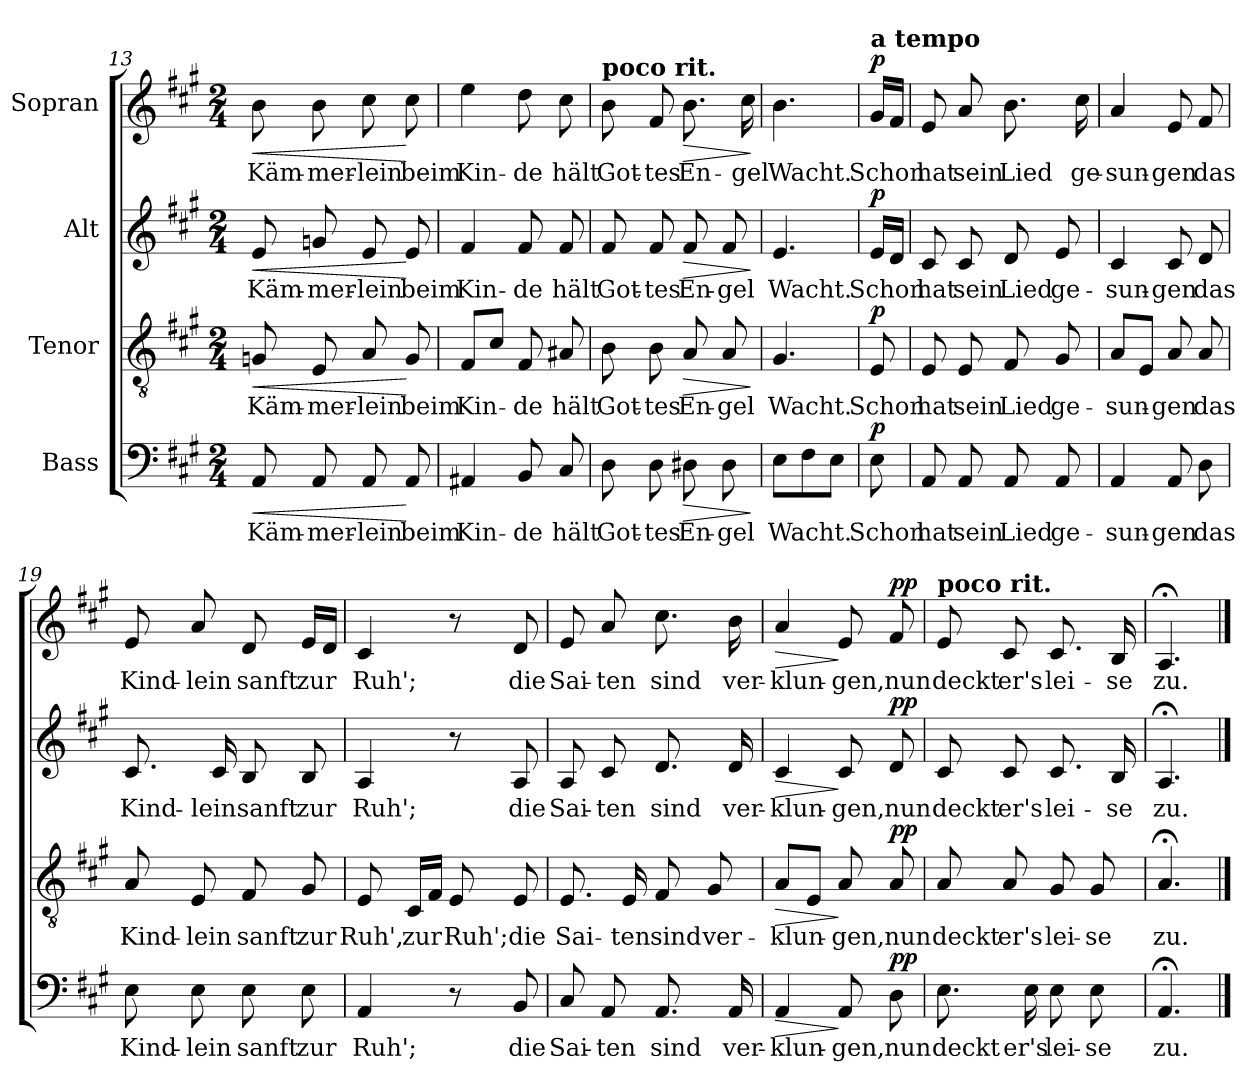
**kern	**text	**dynam	**kern	**text	**dynam	**kern	**text	**dynam	**kern	**text	**dynam
*part4	*part4	*part4	*part3	*part3	*part3	*part2	*part2	*part2	*part1	*part1	*part1
*staff4	*staff4	*staff4	*staff3	*staff3	*staff3	*staff2	*staff2	*staff2	*staff1	*staff1	*staff1
*I"Bass	*	*	*I"Tenor	*	*	*I"Alt	*	*	*I"Sopran	*	*
!!LO:PB:g=z
*clefF4	*	*	*clefGv2	*	*	*clefG2	*	*	*clefG2	*	*
*k[f#c#g#]	*	*	*k[f#c#g#]	*	*	*k[f#c#g#]	*	*	*k[f#c#g#]	*	*
*M2/4	*	*	*M2/4	*	*	*M2/4	*	*	*M2/4	*	*
=13	=13	=13	=13	=13	=13	=13	=13	=13	=13	=13	=13
!	!LO:LY:b	!LO:HP:b	!	!LO:LY:b	!LO:HP:b	!	!LO:LY:b	!LO:HP:b	!	!LO:LY:b	!LO:HP:b
8AA/	Käm-	<	8Gn/	Käm-	<	8e/	Käm-	<	8b\	Käm-	<
!	!LO:LY:b	!	!	!LO:LY:b	!	!	!LO:LY:b	!	!	!LO:LY:b	!
8AA/	-mer-	.	8E/	-mer-	.	8gn/	-mer-	.	8b\	-mer-	.
!	!LO:LY:b	!	!	!LO:LY:b	!	!	!LO:LY:b	!	!	!LO:LY:b	!
8AA/	-lein	.	8A/	-lein	.	8e/	-lein	.	8cc#\	-lein	.
!	!LO:LY:b	!	!	!LO:LY:b	!	!	!LO:LY:b	!	!	!LO:LY:b	!
8AA/	beim	[	8G/	beim	[	8e/	beim	[	8cc#\	beim	[
=14	=14	=14	=14	=14	=14	=14	=14	=14	=14	=14	=14
!	!LO:LY:b	!	!	!LO:LY:b	!	!	!LO:LY:b	!	!	!LO:LY:b	!
4AA#X/	Kin-	.	8F#/L	Kin-	.	4f#/	Kin-	.	4ee\	Kin-	.
.	.	.	8c#/J	.	.	.	.	.	.	.	.
!	!LO:LY:b	!	!	!LO:LY:b	!	!	!LO:LY:b	!	!	!LO:LY:b	!
8BB/	-de	.	8F#/	-de	.	8f#/	-de	.	8dd\	-de	.
!	!LO:LY:b	!	!	!LO:LY:b	!	!	!LO:LY:b	!	!	!LO:LY:b	!
8C#/	hält	.	8A#X/	hält	.	8f#/	hält	.	8cc#\	hält	.
=15	=15	=15	=15	=15	=15	=15	=15	=15	=15	=15	=15
!	!	!	!	!	!	!	!	!	!LO:TX:a:B:t=poco rit.	!	!
!	!LO:LY:b	!	!	!LO:LY:b	!	!	!LO:LY:b	!	!	!LO:LY:b	!
8D\	Got-	.	8B\	Got-	.	8f#/	Got-	.	8b\	Got-	.
!	!LO:LY:b	!	!	!LO:LY:b	!	!	!LO:LY:b	!	!	!LO:LY:b	!
8D\	-tes	.	8B\	-tes	.	8f#/	-tes	.	8f#/	-tes	.
!	!LO:LY:b	!LO:HP:b	!	!LO:LY:b	!LO:HP:b	!	!LO:LY:b	!LO:HP:b	!	!LO:LY:b	!LO:HP:b
8D#X\	En-	>	8A/	En-	>	8f#/	En-	>	8.b\	En-	>
!	!LO:LY:b	!	!	!LO:LY:b	!	!	!LO:LY:b	!	!	!	!
8D#\	-gel	.	8A/	-gel	.	8f#/	-gel	.	.	.	.
!	!	!	!	!	!	!	!	!	!	!LO:LY:b	!
.	.	.	.	.	.	.	.	.	16cc#\	-gel	.
.	.	]	.	.	]	.	.	]	.	.	]
=16	=16	=16	=16	=16	=16	=16	=16	=16	=16	=16	=16
!	!LO:LY:b	!	!	!LO:LY:b	!	!	!LO:LY:b	!	!	!LO:LY:b	!
8E\L	Wacht.	.	4.G#/	Wacht.	.	4.e/	Wacht.	.	4.b\	Wacht.	.
8F#\	.	.	.	.	.	.	.	.	.	.	.
8E\J	.	.	.	.	.	.	.	.	.	.	.
!!LO:LB:g=z
=16X2	=16X2	=16X2	=16X2	=16X2	=16X2	=16X2	=16X2	=16X2	=16X2	=16X2	=16X2
!	!	!	!	!	!	!	!	!	!LO:TX:a:B:t=a tempo	!	!
!	!LO:LY:b	!LO:DY:a	!	!LO:LY:b	!LO:DY:a	!	!LO:LY:b	!LO:DY:a	!	!LO:LY:b	!LO:DY:a
8E\	Schon	p	8E/	Schon	p	16e/LL	Schon	p	16g#/LL	Schon	p
.	.	.	.	.	.	16d/JJ	.	.	16f#/JJ	.	.
=17	=17	=17	=17	=17	=17	=17	=17	=17	=17	=17	=17
!	!LO:LY:b	!	!	!LO:LY:b	!	!	!LO:LY:b	!	!	!LO:LY:b	!
8AA/	hat	.	8E/	hat	.	8c#/	hat	.	8e/	hat	.
!	!LO:LY:b	!	!	!LO:LY:b	!	!	!LO:LY:b	!	!	!LO:LY:b	!
8AA/	sein	.	8E/	sein	.	8c#/	sein	.	8a/	sein	.
!	!LO:LY:b	!	!	!LO:LY:b	!	!	!LO:LY:b	!	!	!LO:LY:b	!
8AA/	Lied	.	8F#/	Lied	.	8d/	Lied	.	8.b\	Lied	.
!	!LO:LY:b	!	!	!LO:LY:b	!	!	!LO:LY:b	!	!	!	!
8AA/	ge-	.	8G#/	ge-	.	8e/	ge-	.	.	.	.
!	!	!	!	!	!	!	!	!	!	!LO:LY:b	!
.	.	.	.	.	.	.	.	.	16cc#\	ge-	.
=18	=18	=18	=18	=18	=18	=18	=18	=18	=18	=18	=18
!	!LO:LY:b	!	!	!LO:LY:b	!	!	!LO:LY:b	!	!	!LO:LY:b	!
4AA/	-sun-	.	8A/L	-sun-	.	4c#/	-sun-	.	4a/	-sun-	.
.	.	.	8E/J	.	.	.	.	.	.	.	.
!	!LO:LY:b	!	!	!LO:LY:b	!	!	!LO:LY:b	!	!	!LO:LY:b	!
8AA/	-gen	.	8A/	-gen	.	8c#/	-gen	.	8e/	-gen	.
!	!LO:LY:b	!	!	!LO:LY:b	!	!	!LO:LY:b	!	!	!LO:LY:b	!
8D\	das	.	8A/	das	.	8d/	das	.	8f#/	das	.
=19	=19	=19	=19	=19	=19	=19	=19	=19	=19	=19	=19
!	!LO:LY:b	!	!	!LO:LY:b	!	!	!LO:LY:b	!	!	!LO:LY:b	!
8E\	Kind-	.	8A/	Kind-	.	8.c#/	Kind-	.	8e/	Kind-	.
!	!LO:LY:b	!	!	!LO:LY:b	!	!	!	!	!	!LO:LY:b	!
8E\	-lein	.	8E/	-lein	.	.	.	.	8a/	-lein	.
!	!	!	!	!	!	!	!LO:LY:b	!	!	!	!
.	.	.	.	.	.	16c#/	-lein	.	.	.	.
!	!LO:LY:b	!	!	!LO:LY:b	!	!	!LO:LY:b	!	!	!LO:LY:b	!
8E\	sanft	.	8F#/	sanft	.	8B/	sanft	.	8d/	sanft	.
!	!LO:LY:b	!	!	!LO:LY:b	!	!	!LO:LY:b	!	!	!LO:LY:b	!
8E\	zur	.	8G#/	zur	.	8B/	zur	.	16e/LL	zur	.
.	.	.	.	.	.	.	.	.	16d/JJ	.	.
=20	=20	=20	=20	=20	=20	=20	=20	=20	=20	=20	=20
!	!LO:LY:b	!	!	!LO:LY:b	!	!	!LO:LY:b	!	!	!LO:LY:b	!
4AA/	Ruh';	.	8E/	Ruh',	.	4A/	Ruh';	.	4c#/	Ruh';	.
!	!	!	!	!LO:LY:b	!	!	!	!	!	!	!
.	.	.	16C#/LL	zur	.	.	.	.	.	.	.
.	.	.	16F#/JJ	.	.	.	.	.	.	.	.
!	!	!	!	!LO:LY:b	!	!	!	!	!	!	!
8r	.	.	8E/	Ruh';	.	8r	.	.	8r	.	.
!	!LO:LY:b	!	!	!LO:LY:b	!	!	!LO:LY:b	!	!	!LO:LY:b	!
8BB/	die	.	8E/	die	.	8A/	die	.	8d/	die	.
!!LO:LB:g=z
=21	=21	=21	=21	=21	=21	=21	=21	=21	=21	=21	=21
!	!LO:LY:b	!	!	!LO:LY:b	!	!	!LO:LY:b	!	!	!LO:LY:b	!
8C#/	Sai-	.	8.E/	Sai-	.	8A/	Sai-	.	8e/	Sai-	.
!	!LO:LY:b	!	!	!	!	!	!LO:LY:b	!	!	!LO:LY:b	!
8AA/	-ten	.	.	.	.	8c#/	-ten	.	8a/	-ten	.
!	!	!	!	!LO:LY:b	!	!	!	!	!	!	!
.	.	.	16E/	-ten	.	.	.	.	.	.	.
!	!LO:LY:b	!	!	!LO:LY:b	!	!	!LO:LY:b	!	!	!LO:LY:b	!
8.AA/	sind	.	8F#/	sind	.	8.d/	sind	.	8.cc#\	sind	.
!	!	!	!	!LO:LY:b	!	!	!	!	!	!	!
.	.	.	8G#/	ver-	.	.	.	.	.	.	.
!	!LO:LY:b	!	!	!	!	!	!LO:LY:b	!	!	!LO:LY:b	!
16AA/	ver-	.	.	.	.	16d/	ver-	.	16b\	ver-	.
=22	=22	=22	=22	=22	=22	=22	=22	=22	=22	=22	=22
!	!LO:LY:b	!LO:HP:b	!	!LO:LY:b	!LO:HP:b	!	!LO:LY:b	!LO:HP:b	!	!LO:LY:b	!LO:HP:b
4AA/	-klun-	>	8A/L	-klun-	>	4c#/	-klun-	>	4a/	-klun-	>
.	.	.	8E/J	.	.	.	.	.	.	.	.
!	!LO:LY:b	!	!	!LO:LY:b	!	!	!LO:LY:b	!	!	!LO:LY:b	!
8AA/	-gen,	]	8A/	-gen,	]	8c#/	-gen,	]	8e/	-gen,	]
!	!LO:LY:b	!LO:DY:a	!	!LO:LY:b	!LO:DY:a	!	!LO:LY:b	!LO:DY:a	!	!LO:LY:b	!LO:DY:a
8D\	nun	pp	8A/	nun	pp	8d/	nun	pp	8f#/	nun	pp
=23	=23	=23	=23	=23	=23	=23	=23	=23	=23	=23	=23
!	!	!	!	!	!	!	!	!	!LO:TX:a:B:t=poco rit.	!	!
!	!LO:LY:b	!	!	!LO:LY:b	!	!	!LO:LY:b	!	!	!LO:LY:b	!
8.E\	deckt	.	8A/	deckt	.	8c#/	deckt	.	8e/	deckt	.
!	!	!	!	!LO:LY:b	!	!	!LO:LY:b	!	!	!LO:LY:b	!
.	.	.	8A/	er's	.	8c#/	er's	.	8c#/	er's	.
!	!LO:LY:b	!	!	!	!	!	!	!	!	!	!
16E\	er's	.	.	.	.	.	.	.	.	.	.
!	!LO:LY:b	!	!	!LO:LY:b	!	!	!LO:LY:b	!	!	!LO:LY:b	!
8E\	lei-	.	8G#/	lei-	.	8.c#/	lei-	.	8.c#/	lei-	.
!	!LO:LY:b	!	!	!LO:LY:b	!	!	!	!	!	!	!
8E\	-se	.	8G#/	-se	.	.	.	.	.	.	.
!	!	!	!	!	!	!	!LO:LY:b	!	!	!LO:LY:b	!
.	.	.	.	.	.	16B/	-se	.	16B/	-se	.
=24	=24	=24	=24	=24	=24	=24	=24	=24	=24	=24	=24
!	!LO:LY:b	!	!	!LO:LY:b	!	!	!LO:LY:b	!	!	!LO:LY:b	!
4.AA;</	zu.	.	4.A;</	zu.	.	4.A;</	zu.	.	4.A;</	zu.	.
==	==	==	==	==	==	==	==	==	==	==	==
*-	*-	*-	*-	*-	*-	*-	*-	*-	*-	*-	*-
